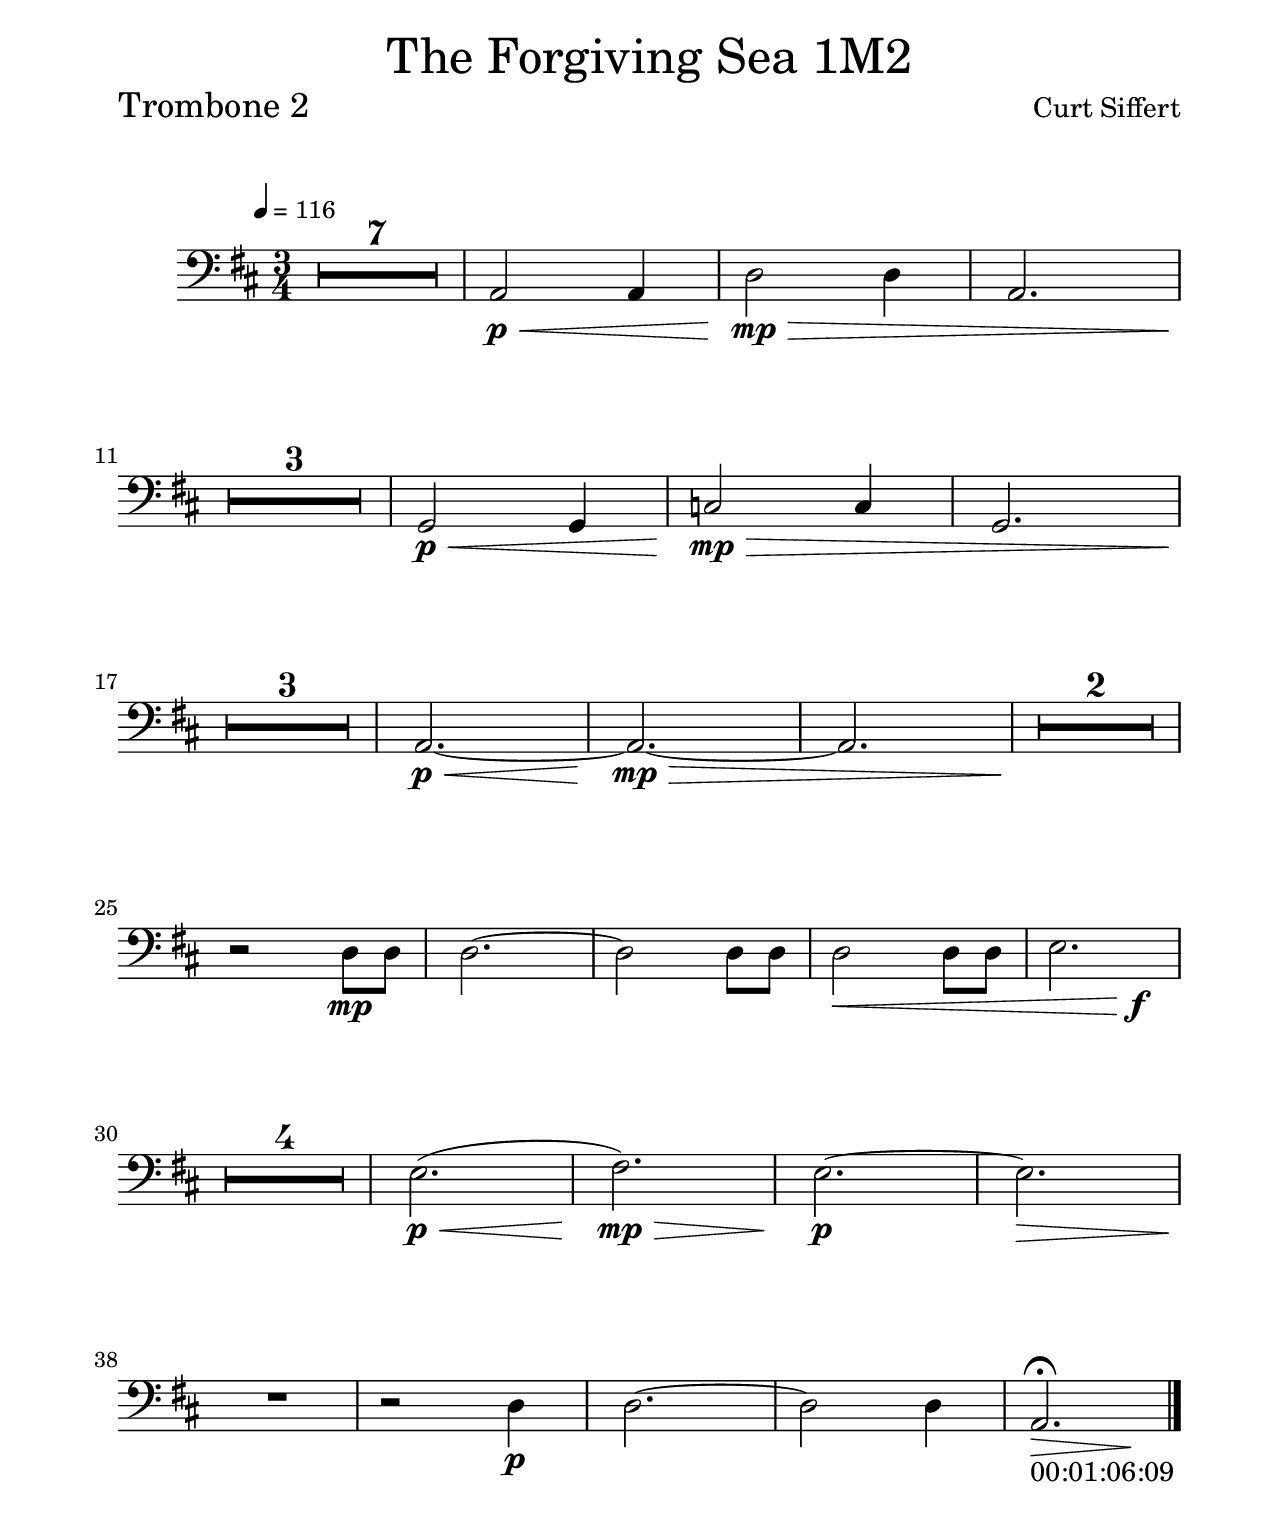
\version "2.16.0"
\include "english.ly"
\include "../lib/parts.ily"

\header {
  	instrument = \markup \larger \larger "Trombone 2"
}

\version "2.24.0"
\include "english.ly"

tromboneTwoNotes = \relative c {

	\time 3/4
	\key d \major
	\clef bass
	\set tieWaitForNote = ##t

	R2.*7
	
	a2\p\< a4 |
	d2\mp\> d4 |
	a2. |

	\tag #'part { \break }

	R2.*3\!
	
	g2\p\< g4 |
	c2\mp\> c4 |
	g2. |

	\tag #'part { \break }
	
	R2.*3\!
	
	a2.\p\<~ |
	a2.\mp\>~ |
	a2. |
	
	R2.*2\!

	\tag #'part { \break }
	
	r2 d8\mp d |
	d2.~ |
	d2 d8 d |
	d2\< d8 d |
	<< {e2.} {s2 s4\f} >> |

	\tag #'part { \break }
	
	R2.*4
	
	e2.\p\<( | 
	fs2.\mp\>) |
	e2.\p~
	e2.\>

	\tag #'part { \break }
	
	R2.\!
	
	r2 d4\p |
	d2.~ |
	d2 d4 |
	<< {a2.\fermata } {s4\> s4 s4\!} >>
	
	\bar "|."
	\tag #'part {
		\override Score.RehearsalMark.direction = #DOWN
		\override Score.RehearsalMark.self-alignment-X = #RIGHT  
		\override Score.RehearsalMark.font-size = #0
		\mark "00:01:06:09"			
	}	
		
}


<<
	\new Staff \relative c'' { 
		\everyPartScore
		\keepWithTag #'part \tromboneTwoNotes	
	}	
>>